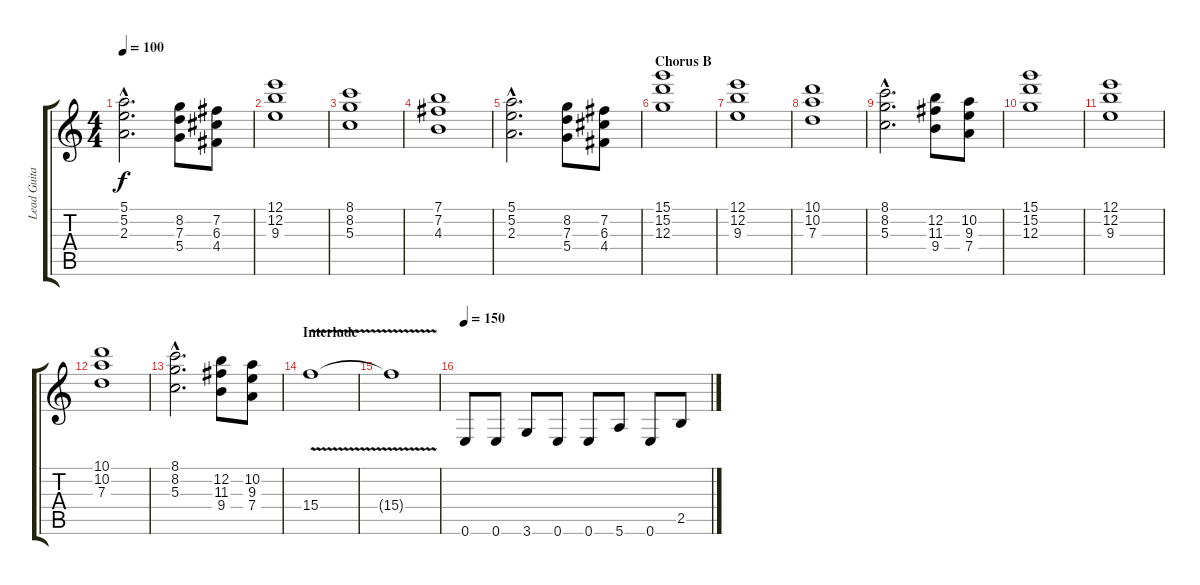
\track ("Lead Guitar" "Lead Guita") {instrument distortionguitar}
\staff {score tabs}
\tuning (E4 B3 G3 D3 A2 E2) {hide}
\ts (4 4)
\tempo 100
\clef g2
\ks c
(5.1{hac} 5.2{hac} 2.3{hac}).2{d dy f} (8.2 7.3 5.4).8 (7.2 6.3 4.4).8 |
(12.1 12.2 9.3).1 |
(8.1 8.2 5.3).1 |
(7.1 7.2 4.3).1 |
(5.1{hac} 5.2{hac} 2.3{hac}).2{d} (8.2 7.3 5.4).8 (7.2 6.3 4.4).8 |
\section ("" "Chorus B")
(15.1 15.2 12.3).1 |
(12.1 12.2 9.3).1 |
(10.1 10.2 7.3).1 |
(8.1{hac} 8.2{hac} 5.3{hac}).2{d} (12.2 11.3 9.4).8 (10.2 9.3 7.4).8 |
(15.1 15.2 12.3).1 |
(12.1 12.2 9.3).1 |
(10.1 10.2 7.3).1 |
(8.1{hac} 8.2{hac} 5.3{hac}).2{d} (12.2 11.3 9.4).8 (10.2 9.3 7.4).8 |
\section ("" "Interlude")
15.4{v}.1 |
15.4{t}.1 |
\tempo 150
0.6.8 0.6.8 3.6.8 0.6.8 0.6.8 5.6.8 0.6.8 2.5.8
